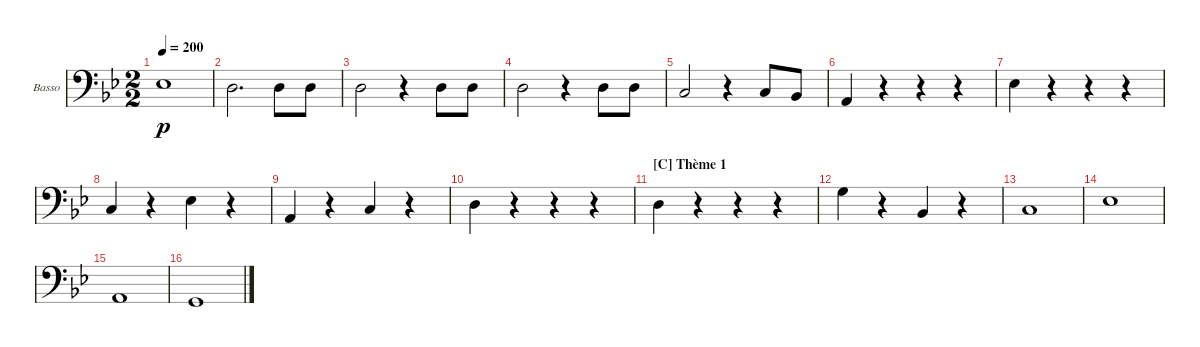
\defaultSystemsLayout 4
\bracketExtendMode groupsimilarinstruments
\multiBarRest
\firstSystemTrackNameOrientation horizontal
\otherSystemsTrackNameOrientation horizontal
\track ("Basso" "Basso") {multiBarRest instrument contrabass}
\staff {score}
\tuning (G2 D2 A1 E1)
\ts (2 2)
\tempo 200
\clef f4
\ks gminor
11.4.1{dy p} |
5.3.2{d} 5.3.8 5.3.8 |
5.3.2 r.4 5.3.8 5.3.8 |
5.3.2 r.4 5.3.8 5.3.8 |
3.3.2 r.4 3.3.8 6.4.8 |
5.4.4 r.4 r.4 r.4 |
6.3.4 r.4 r.4 r.4 |
3.3.4 r.4 6.3.4 r.4 |
0.3.4 r.4 3.3.4 r.4 |
5.3.4 r.4 r.4 r.4 |
\section ("C" "Thème 1")
0.2.4 r.4 r.4 r.4 |
10.3.4 r.4 6.4.4 r.4 |
3.3.1 |
6.3.1 |
0.3.1 |
3.4.1
